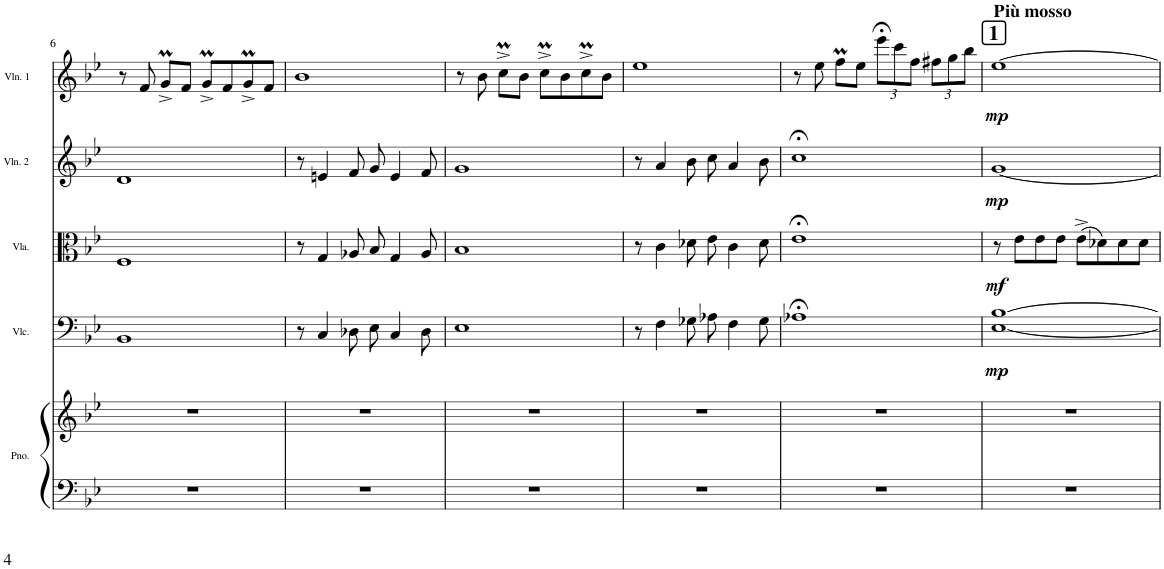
**kern	**kern	**kern	**dynam	**kern	**dynam	**kern	**dynam	**kern	**dynam
*part5	*part5	*part4	*part4	*part3	*part3	*part2	*part2	*part1	*part1
*staff6	*staff5	*staff4	*staff4	*staff3	*staff3	*staff2	*staff2	*staff1	*staff1
*I"Piano	*	*I"Violoncello	*	*I"Viola	*	*I"Violin 2	*	*I"Violin 1	*
*I'Pno.	*	*I'Vlc.	*	*I'Vla.	*	*I'Vln. 2	*	*I'Vln. 1	*
!!LO:PB:g=z
*clefF4	*clefG2	*clefF4	*	*clefC3	*	*clefG2	*	*clefG2	*
*k[b-e-]	*k[b-e-]	*k[b-e-]	*	*k[b-e-]	*	*k[b-e-]	*	*k[b-e-]	*
*M4/4	*M4/4	*M4/4	*	*M4/4	*	*M4/4	*	*M4/4	*
=6	=6	=6	=6	=6	=6	=6	=6	=6	=6
1r	1r	1BB-	.	1F	.	1d	.	8r	.
.	.	.	.	.	.	.	.	8f/	.
.	.	.	.	.	.	.	.	8gM^/L	.
.	.	.	.	.	.	.	.	8f/J	.
.	.	.	.	.	.	.	.	8gM^/L	.
.	.	.	.	.	.	.	.	8f/	.
.	.	.	.	.	.	.	.	8gM^/	.
.	.	.	.	.	.	.	.	8f/J	.
=7	=7	=7	=7	=7	=7	=7	=7	=7	=7
1r	1r	8r	.	8r	.	8r	.	1b-	.
.	.	4C/	.	4G/	.	4en/	.	.	.
.	.	8D-X\	.	8A-X/	.	8f/	.	.	.
.	.	8E-\	.	8B-/	.	8g/	.	.	.
.	.	4C/	.	4G/	.	4e/	.	.	.
.	.	8D-\	.	8A-/	.	8f/	.	.	.
=8	=8	=8	=8	=8	=8	=8	=8	=8	=8
1r	1r	1E-	.	1B-	.	1g	.	8r	.
.	.	.	.	.	.	.	.	8b-\	.
.	.	.	.	.	.	.	.	8ccM^\L	.
.	.	.	.	.	.	.	.	8b-\J	.
.	.	.	.	.	.	.	.	8ccM^\L	.
.	.	.	.	.	.	.	.	8b-\	.
.	.	.	.	.	.	.	.	8ccM^\	.
.	.	.	.	.	.	.	.	8b-\J	.
=9	=9	=9	=9	=9	=9	=9	=9	=9	=9
1r	1r	8r	.	8r	.	8r	.	1ee-	.
.	.	4F\	.	4c\	.	4a/	.	.	.
.	.	8G-X\	.	8d-X\	.	8b-\	.	.	.
.	.	8A-X\	.	8e-\	.	8cc\	.	.	.
.	.	4F\	.	4c\	.	4a/	.	.	.
.	.	8G-\	.	8d-\	.	8b-\	.	.	.
=10	=10	=10	=10	=10	=10	=10	=10	=10	=10
1r	1r	1A-X;<	.	1e-;<	.	1cc;<	.	8r	.
.	.	.	.	.	.	.	.	8ee-\	.
.	.	.	.	.	.	.	.	8ffM\L	.
.	.	.	.	.	.	.	.	8ee-\J	.
*	*	*	*	*	*	*	*	*Xbrackettup	*
.	.	.	.	.	.	.	.	12eee-;<\L	.
.	.	.	.	.	.	.	.	12ccc\	.
.	.	.	.	.	.	.	.	12ff\J	.
.	.	.	.	.	.	.	.	12ff#X\L	.
.	.	.	.	.	.	.	.	12gg\	.
.	.	.	.	.	.	.	.	12bb-\J	.
=11	=11	=11	=11	=11	=11	=11	=11	=11	=11
!	!	!	!	!	!	!	!	!LO:TX:a:B:t=Più mosso	!
!	!	!	!	!	!	!	!	!LO:TX:a:B:t=1	!
!	!	!	!LO:DY:b	!	!LO:DY:b	!	!LO:DY:b	!	!LO:DY:b
1r	1r	[1E- [1B-	mp	8r	mf	[1g	mp	[1ee-	mp
.	.	.	.	8e-\L	.	.	.	.	.
.	.	.	.	8e-\	.	.	.	.	.
.	.	.	.	8e-\J	.	.	.	.	.
.	.	.	.	(8e-^\L	.	.	.	.	.
.	.	.	.	8d-X\)	.	.	.	.	.
.	.	.	.	8d-\	.	.	.	.	.
.	.	.	.	8d-\J	.	.	.	.	.
=	=	=	=	=	=	=	=	=	=
*-	*-	*-	*-	*-	*-	*-	*-	*-	*-
